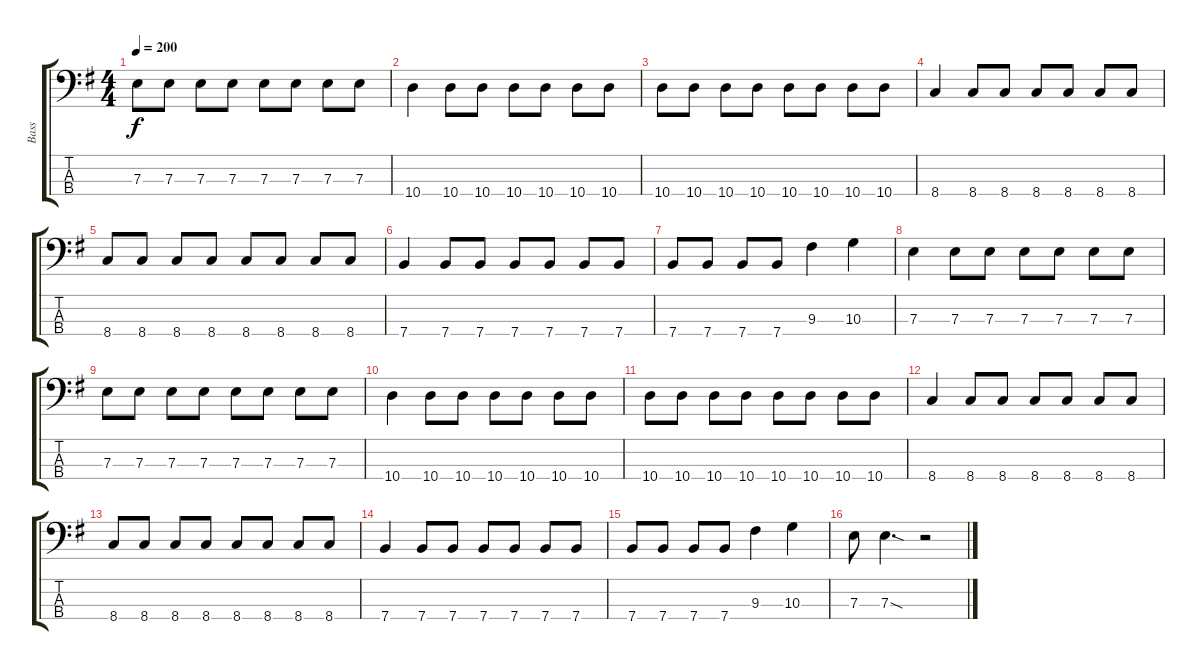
\track ("Bass" "Bass") {instrument electricbassfinger}
\staff {score tabs}
\tuning (G2 D2 A1 E1) {hide}
\ts (4 4)
\tempo 200
\clef f4
\ks eminor
7.3.8{dy f} 7.3.8 7.3.8 7.3.8 7.3.8 7.3.8 7.3.8 7.3.8 |
10.4.4 10.4.8 10.4.8 10.4.8 10.4.8 10.4.8 10.4.8 |
10.4.8 10.4.8 10.4.8 10.4.8 10.4.8 10.4.8 10.4.8 10.4.8 |
8.4.4 8.4.8 8.4.8 8.4.8 8.4.8 8.4.8 8.4.8 |
8.4.8 8.4.8 8.4.8 8.4.8 8.4.8 8.4.8 8.4.8 8.4.8 |
7.4.4 7.4.8 7.4.8 7.4.8 7.4.8 7.4.8 7.4.8 |
7.4.8 7.4.8 7.4.8 7.4.8 9.3.4 10.3.4 |
7.3.4 7.3.8 7.3.8 7.3.8 7.3.8 7.3.8 7.3.8 |
7.3.8 7.3.8 7.3.8 7.3.8 7.3.8 7.3.8 7.3.8 7.3.8 |
10.4.4 10.4.8 10.4.8 10.4.8 10.4.8 10.4.8 10.4.8 |
10.4.8 10.4.8 10.4.8 10.4.8 10.4.8 10.4.8 10.4.8 10.4.8 |
8.4.4 8.4.8 8.4.8 8.4.8 8.4.8 8.4.8 8.4.8 |
8.4.8 8.4.8 8.4.8 8.4.8 8.4.8 8.4.8 8.4.8 8.4.8 |
7.4.4 7.4.8 7.4.8 7.4.8 7.4.8 7.4.8 7.4.8 |
7.4.8 7.4.8 7.4.8 7.4.8 9.3.4 10.3.4 |
7.3.8 7.3{sod}.4{d} r.2
